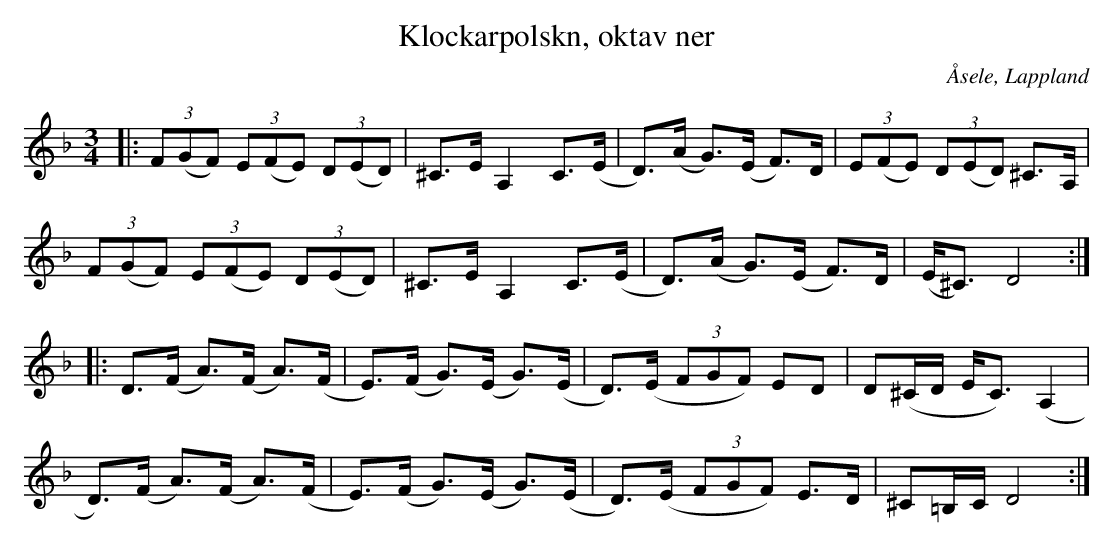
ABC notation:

X:1
T:Klockarpolskn, oktav ner
O:Åsele, Lappland
M:3/4
L:1/8
K:Dm
|: (3F(GF) (3E(FE) (3D(ED) | ^C>E A,2 C>(E | D)>(A G)>(E F)>D | (3E(FE) (3D(ED) ^C>A, |
(3F(GF) (3E(FE) (3D(ED) | ^C>E A,2 C>(E | D)>(A G)>(E F)>D | (E<^C) D4 :|
|:D>(F A)>(F A)>(F | E)>(F G)>(E G)>(E | D)>(E (3FGF) ED | D(^C/D/ E<C) (A,2 |
D)(>F A)>(F A)>(F | E)>(F G)>(E G)>(E | D)>(E (3FGF) E>D | ^C=B,/C/ D4 :|
